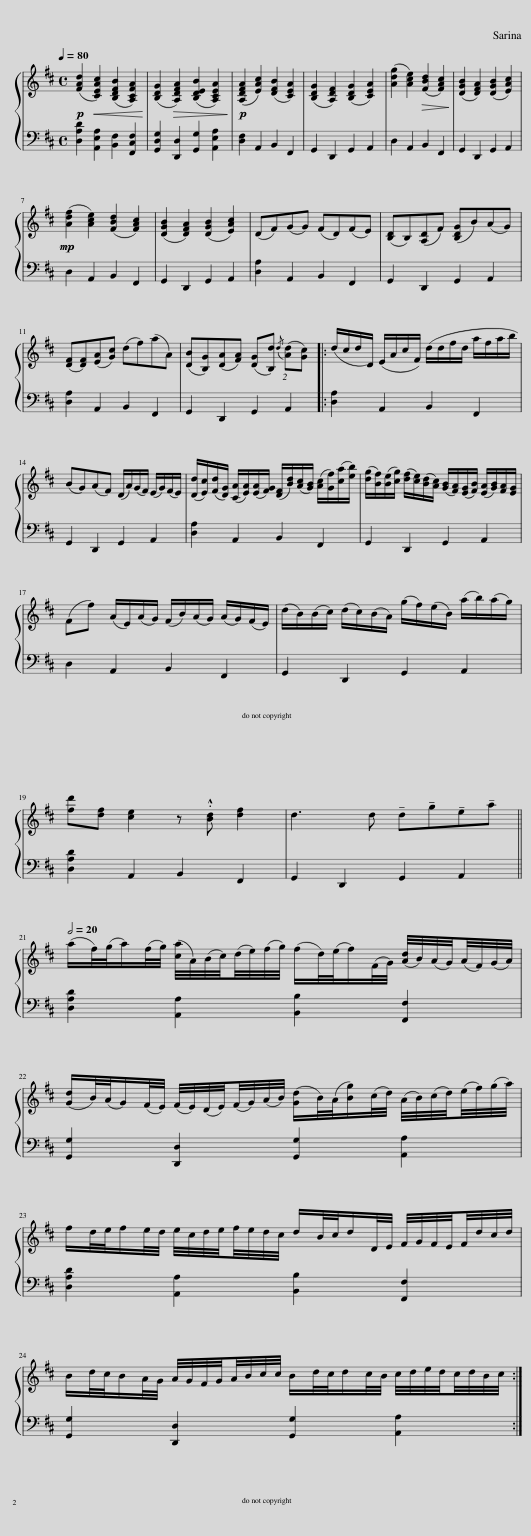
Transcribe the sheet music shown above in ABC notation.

X:1
%%score { 1 | 2 }
L:1/8
Q:1/4=80
M:4/4
I:linebreak $
K:D
V:1 treble
V:2 bass
V:1
!p! ([FAd]2!<(! [CEAc]2) ([B,DFB]2 [A,CFA]2)!<)! | ([B,DG]2!>(! [A,DFA]2) ([B,DEB]2 [A,CEA]2)!>)! |!p! ([A,DFA]2 [EAc]2) ([DFB]2 [CEA]2) | ([B,DG]2 [A,DF]2) ([B,DG]2 [CEA]2) | ([Adg]2 [Ace]2)!>(! ([FBd]2 [FAc]2)!>)! | %5
 ([DGB]2 [DFA]2) ([DGB]2 [EAc]2) |$!mp! ([Adf]2 [Ace]2) ([FBd]2 [FAc]2) | ([DGB]2 [DFA]2) ([DGB]2 [EAc]2) | (DF)(GG) (FD)(FE) | ([B,D]B,)([A,D]F) ([B,DG]B)(AG) |$ %10
 ([DF][DF])([EA][Gc]) (df)(aA) | ([DB][B,G])([DA][FA]) ([DG][B,d]){/d} ([Ad][Gc]) |: (d/c/d/D/) (E/A/c/F/) (d/d/f/d/ a/f/a/b/) |$ (BG)(AF) (D/A/)(G/F/) (E/G/)(F/E/) | ([Dd]/[Ec]/)([Fd]/[DG]/) ([CA]/[EA]/)([EA]/[FG]/) ([DF]/[Bd]/)([Ac]/[GB]/) ([Ac]/[Gf]/)([ca]/[eb]/) | %15
 ([dg]/[Bf]/)([Be]/[cg]/) ([df]/[ce]/)([Bd]/[Ac]/) ([GB]/[FA]/)([EG]/[FB]/) ([EA]/[GB]/)[FA]/[EG]/ |$ (Ff) (A/E/)(A/G/) (F/B/)(A/G/) (A/G/)(F/E/) | (d/B/)(B/c/) (d/c/)(B/A/) (g/f/)(e/B/) (a/b/)(a/g/) |$ [fd'][df] [ce]2 z .[Bd] [df]2 | d3 d !tenuto!d!tenuto!g!tenuto!e!tenuto!a ||$ %20
[Q:1/2=20] (a/f/4)(g/4a/)(f/4g/4) ([ca]/4A/4)(B/4c/4)(d/4e/4)(f/4g/4) (f/d/4)(e/4f/)(F/4G/4) ([Ad]/4B/4)(A/4G/4)(A/4F/4)(G/4A/4) |$ ([Gd]/B/4)(A/4G/)(F/4E/4) (F/4E/4)(D/4E/4)(F/4G/4)(A/4B/4) ([Gd]/B/4)(A/4[Bg]/)(c/4d/4) (A/4B/4)(c/4d/4)(e/4f/4)(g/4a/4) |$ f/d/4e/4f/e/4d/4 e/4c/4d/4e/4f/4e/4d/4c/4 d/B/4c/4d/D/4E/4 F/4G/4F/4E/4F/4d/4c/4d/4 |$ B/d/4c/4B/A/4G/4 A/4G/4F/4G/4A/4B/4c/4c/4 B/d/4c/4d/c/4B/4 c/4d/4e/4d/4c/4d/4B/4c/4 :| %24
V:2
 [D,A,D]2 [A,,E,A,]2 [B,,F,]2 [F,,C,F,]2 | [G,,D,G,]2 [D,,D,]2 [G,,G,]2 [A,,E,A,]2 | [D,F,]2 A,,2 B,,2 F,,2 | G,,2 D,,2 G,,2 A,,2 | D,2 A,,2 B,,2 F,,2 | %5
 G,,2 D,,2 G,,2 A,,2 |$ D,2 A,,2 B,,2 F,,2 | G,,2 D,,2 G,,2 A,,2 | [D,A,]2 A,,2 B,,2 F,,2 | G,,2 D,,2 G,,2 A,,2 |$ %10
 [D,A,]2 A,,2 B,,2 F,,2 | G,,2 D,,2 G,,2 A,,2 |: [D,A,]2 A,,2 B,,2 F,,2 |$ G,,2 D,,2 G,,2 A,,2 | [D,A,]2 A,,2 B,,2 F,,2 | %15
 G,,2 D,,2 G,,2 A,,2 |$ D,2 A,,2 B,,2 F,,2 | G,,2 D,,2 G,,2 A,,2 |$ [D,A,D]2 A,,2 B,,2 F,,2 | G,,2 D,,2 G,,2 A,,2 ||$ %20
 [D,A,D]2 [A,,A,]2 [B,,B,]2 [F,,F,]2 |$ [G,,G,]2 [D,,D,]2 [G,,G,]2 [A,,A,]2 |$ [D,A,D]2 [A,,A,]2 [B,,B,]2 [F,,F,]2 |$ [G,,G,]2 [D,,D,]2 [G,,G,]2 [A,,A,]2 :| %24
